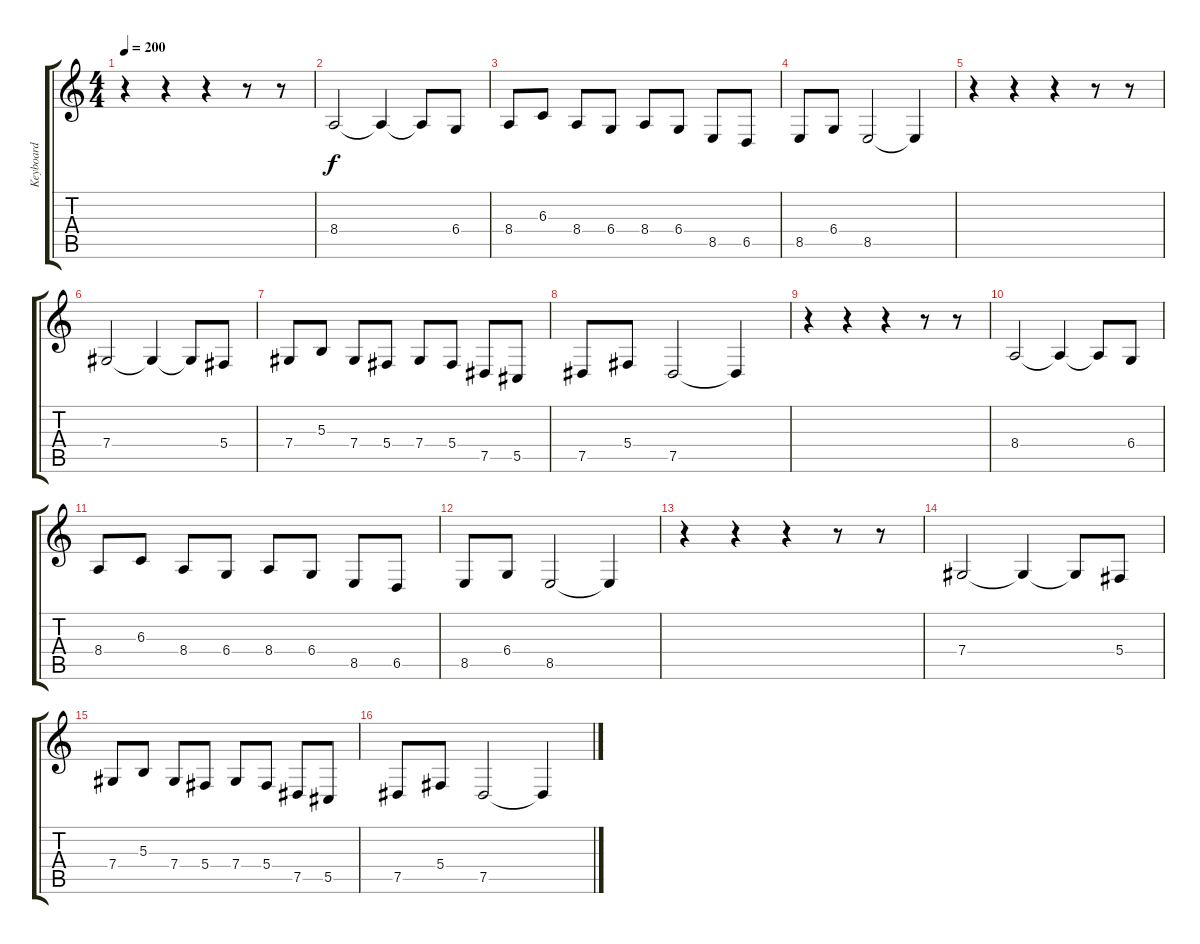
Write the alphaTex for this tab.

\track ("Keyboard" "Keyboard") {instrument acousticgrandpiano}
\staff {score tabs}
\tuning (Eb4 Bb3 Gb3 Db3 Ab2 Db2) {hide}
\ts (4 4)
\tempo 200
\clef g2
\ks c
r.4{dy f} r.4 r.4 r.8 r.8 |
8.4.2 8.4{t}.4 8.4{t}.8 6.4.8 |
8.4.8 6.3.8 8.4.8 6.4.8 8.4.8 6.4.8 8.5.8 6.5.8 |
8.5.8 6.4.8 8.5.2 8.5{t}.4 |
r.4 r.4 r.4 r.8 r.8 |
7.4.2 7.4{t}.4 7.4{t}.8 5.4.8 |
7.4.8 5.3.8 7.4.8 5.4.8 7.4.8 5.4.8 7.5.8 5.5.8 |
7.5.8 5.4.8 7.5.2 7.5{t}.4 |
r.4 r.4 r.4 r.8 r.8 |
8.4.2 8.4{t}.4 8.4{t}.8 6.4.8 |
8.4.8 6.3.8 8.4.8 6.4.8 8.4.8 6.4.8 8.5.8 6.5.8 |
8.5.8 6.4.8 8.5.2 8.5{t}.4 |
r.4 r.4 r.4 r.8 r.8 |
7.4.2 7.4{t}.4 7.4{t}.8 5.4.8 |
7.4.8 5.3.8 7.4.8 5.4.8 7.4.8 5.4.8 7.5.8 5.5.8 |
7.5.8 5.4.8 7.5.2 7.5{t}.4
